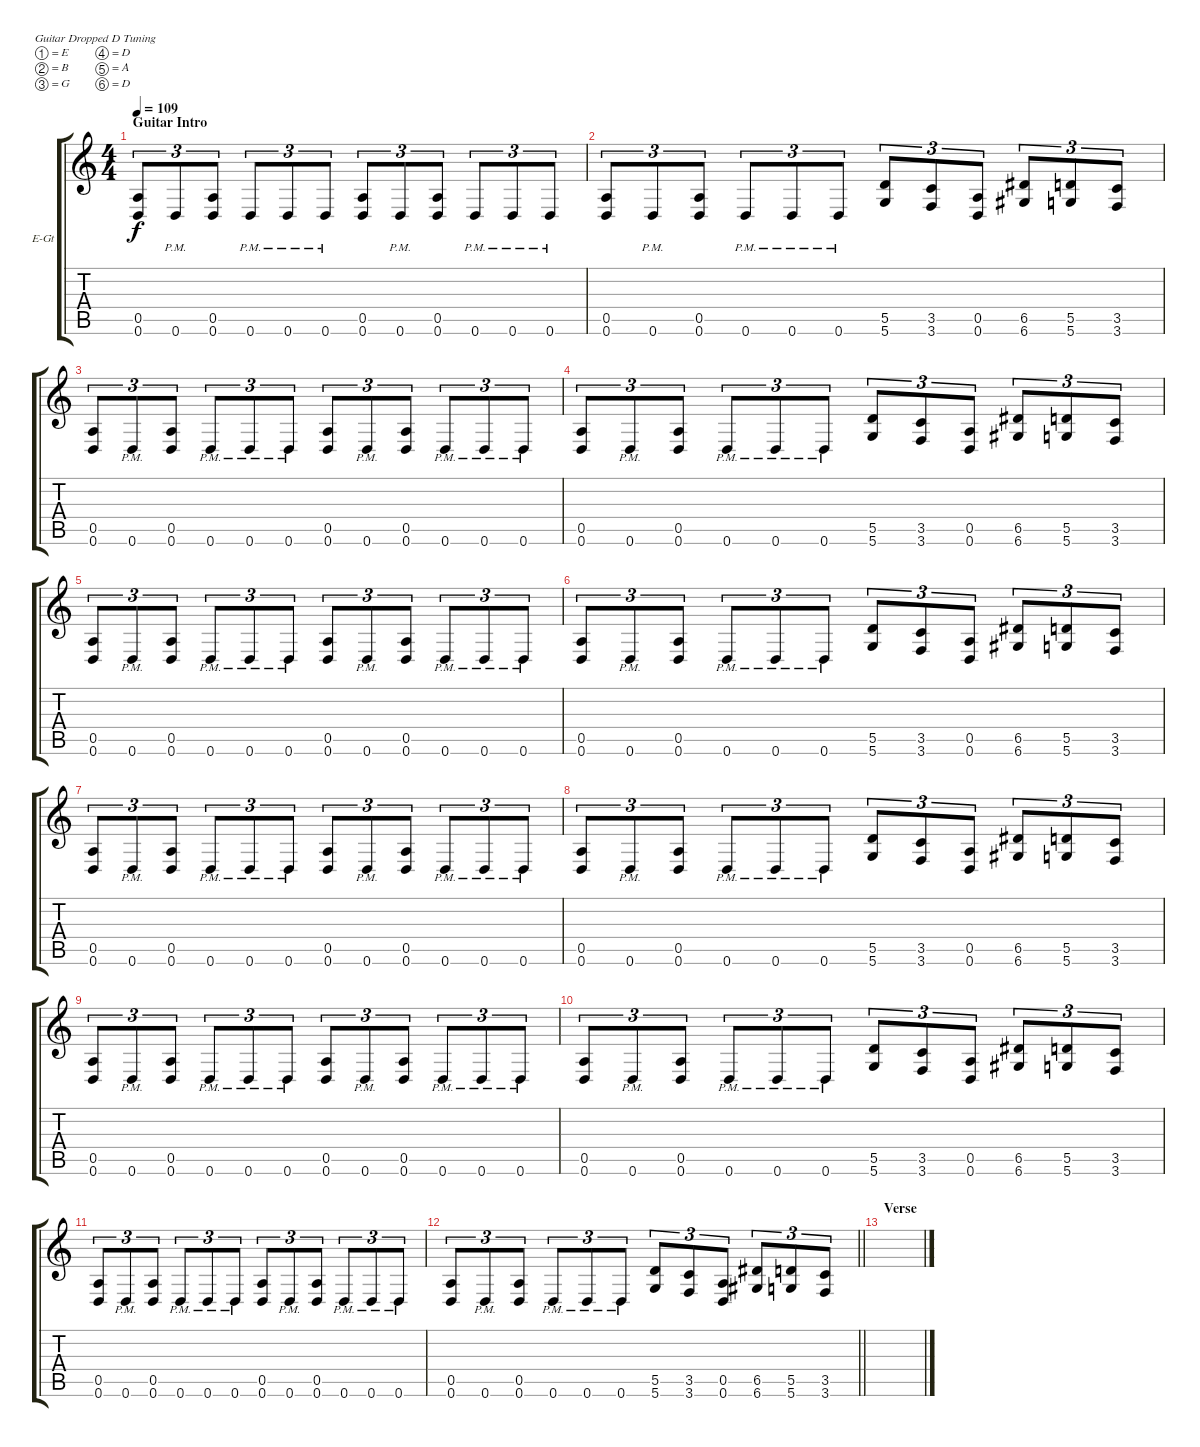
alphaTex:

\bracketExtendMode groupsimilarinstruments
\firstSystemTrackNameOrientation horizontal
\otherSystemsTrackNameOrientation horizontal
\track ("Guitar 2" "E-Gt") {instrument distortionguitar}
\staff {score tabs}
\tuning (E4 B3 G3 D3 A2 D2)
\ts (4 4)
\section ("" "Guitar Intro")
\tempo 109
\clef g2
\ks c
(0.5 0.6).8{tu (3 2) dy f} 0.6{pm}.8{tu (3 2)} (0.5 0.6).8{tu (3 2)} 0.6{pm}.8{tu (3 2)} 0.6{pm}.8{tu (3 2)} 0.6{pm}.8{tu (3 2)} (0.5 0.6).8{tu (3 2)} 0.6{pm}.8{tu (3 2)} (0.5 0.6).8{tu (3 2)} 0.6{pm}.8{tu (3 2)} 0.6{pm}.8{tu (3 2)} 0.6{pm}.8{tu (3 2)} |
(0.5 0.6).8{tu (3 2)} 0.6{pm}.8{tu (3 2)} (0.5 0.6).8{tu (3 2)} 0.6{pm}.8{tu (3 2)} 0.6{pm}.8{tu (3 2)} 0.6{pm}.8{tu (3 2)} (5.5 5.6).8{tu (3 2)} (3.5 3.6).8{tu (3 2)} (0.5 0.6).8{tu (3 2)} (6.5 6.6).8{tu (3 2)} (5.5 5.6).8{tu (3 2)} (3.5 3.6).8{tu (3 2)} |
(0.5 0.6).8{tu (3 2)} 0.6{pm}.8{tu (3 2)} (0.5 0.6).8{tu (3 2)} 0.6{pm}.8{tu (3 2)} 0.6{pm}.8{tu (3 2)} 0.6{pm}.8{tu (3 2)} (0.5 0.6).8{tu (3 2)} 0.6{pm}.8{tu (3 2)} (0.5 0.6).8{tu (3 2)} 0.6{pm}.8{tu (3 2)} 0.6{pm}.8{tu (3 2)} 0.6{pm}.8{tu (3 2)} |
(0.5 0.6).8{tu (3 2)} 0.6{pm}.8{tu (3 2)} (0.5 0.6).8{tu (3 2)} 0.6{pm}.8{tu (3 2)} 0.6{pm}.8{tu (3 2)} 0.6{pm}.8{tu (3 2)} (5.5 5.6).8{tu (3 2)} (3.5 3.6).8{tu (3 2)} (0.5 0.6).8{tu (3 2)} (6.5 6.6).8{tu (3 2)} (5.5 5.6).8{tu (3 2)} (3.5 3.6).8{tu (3 2)} |
(0.5 0.6).8{tu (3 2)} 0.6{pm}.8{tu (3 2)} (0.5 0.6).8{tu (3 2)} 0.6{pm}.8{tu (3 2)} 0.6{pm}.8{tu (3 2)} 0.6{pm}.8{tu (3 2)} (0.5 0.6).8{tu (3 2)} 0.6{pm}.8{tu (3 2)} (0.5 0.6).8{tu (3 2)} 0.6{pm}.8{tu (3 2)} 0.6{pm}.8{tu (3 2)} 0.6{pm}.8{tu (3 2)} |
(0.5 0.6).8{tu (3 2)} 0.6{pm}.8{tu (3 2)} (0.5 0.6).8{tu (3 2)} 0.6{pm}.8{tu (3 2)} 0.6{pm}.8{tu (3 2)} 0.6{pm}.8{tu (3 2)} (5.5 5.6).8{tu (3 2)} (3.5 3.6).8{tu (3 2)} (0.5 0.6).8{tu (3 2)} (6.5 6.6).8{tu (3 2)} (5.5 5.6).8{tu (3 2)} (3.5 3.6).8{tu (3 2)} |
(0.5 0.6).8{tu (3 2)} 0.6{pm}.8{tu (3 2)} (0.5 0.6).8{tu (3 2)} 0.6{pm}.8{tu (3 2)} 0.6{pm}.8{tu (3 2)} 0.6{pm}.8{tu (3 2)} (0.5 0.6).8{tu (3 2)} 0.6{pm}.8{tu (3 2)} (0.5 0.6).8{tu (3 2)} 0.6{pm}.8{tu (3 2)} 0.6{pm}.8{tu (3 2)} 0.6{pm}.8{tu (3 2)} |
(0.5 0.6).8{tu (3 2)} 0.6{pm}.8{tu (3 2)} (0.5 0.6).8{tu (3 2)} 0.6{pm}.8{tu (3 2)} 0.6{pm}.8{tu (3 2)} 0.6{pm}.8{tu (3 2)} (5.5 5.6).8{tu (3 2)} (3.5 3.6).8{tu (3 2)} (0.5 0.6).8{tu (3 2)} (6.5 6.6).8{tu (3 2)} (5.5 5.6).8{tu (3 2)} (3.5 3.6).8{tu (3 2)} |
(0.5 0.6).8{tu (3 2)} 0.6{pm}.8{tu (3 2)} (0.5 0.6).8{tu (3 2)} 0.6{pm}.8{tu (3 2)} 0.6{pm}.8{tu (3 2)} 0.6{pm}.8{tu (3 2)} (0.5 0.6).8{tu (3 2)} 0.6{pm}.8{tu (3 2)} (0.5 0.6).8{tu (3 2)} 0.6{pm}.8{tu (3 2)} 0.6{pm}.8{tu (3 2)} 0.6{pm}.8{tu (3 2)} |
(0.5 0.6).8{tu (3 2)} 0.6{pm}.8{tu (3 2)} (0.5 0.6).8{tu (3 2)} 0.6{pm}.8{tu (3 2)} 0.6{pm}.8{tu (3 2)} 0.6{pm}.8{tu (3 2)} (5.5 5.6).8{tu (3 2)} (3.5 3.6).8{tu (3 2)} (0.5 0.6).8{tu (3 2)} (6.5 6.6).8{tu (3 2)} (5.5 5.6).8{tu (3 2)} (3.5 3.6).8{tu (3 2)} |
(0.5 0.6).8{tu (3 2)} 0.6{pm}.8{tu (3 2)} (0.5 0.6).8{tu (3 2)} 0.6{pm}.8{tu (3 2)} 0.6{pm}.8{tu (3 2)} 0.6{pm}.8{tu (3 2)} (0.5 0.6).8{tu (3 2)} 0.6{pm}.8{tu (3 2)} (0.5 0.6).8{tu (3 2)} 0.6{pm}.8{tu (3 2)} 0.6{pm}.8{tu (3 2)} 0.6{pm}.8{tu (3 2)} |
\barLineRight lightlight
(0.5 0.6).8{tu (3 2)} 0.6{pm}.8{tu (3 2)} (0.5 0.6).8{tu (3 2)} 0.6{pm}.8{tu (3 2)} 0.6{pm}.8{tu (3 2)} 0.6{pm}.8{tu (3 2)} (5.5 5.6).8{tu (3 2)} (3.5 3.6).8{tu (3 2)} (0.5 0.6).8{tu (3 2)} (6.5 6.6).8{tu (3 2)} (5.5 5.6).8{tu (3 2)} (3.5 3.6).8{tu (3 2)} |
\section ("" "Verse")
